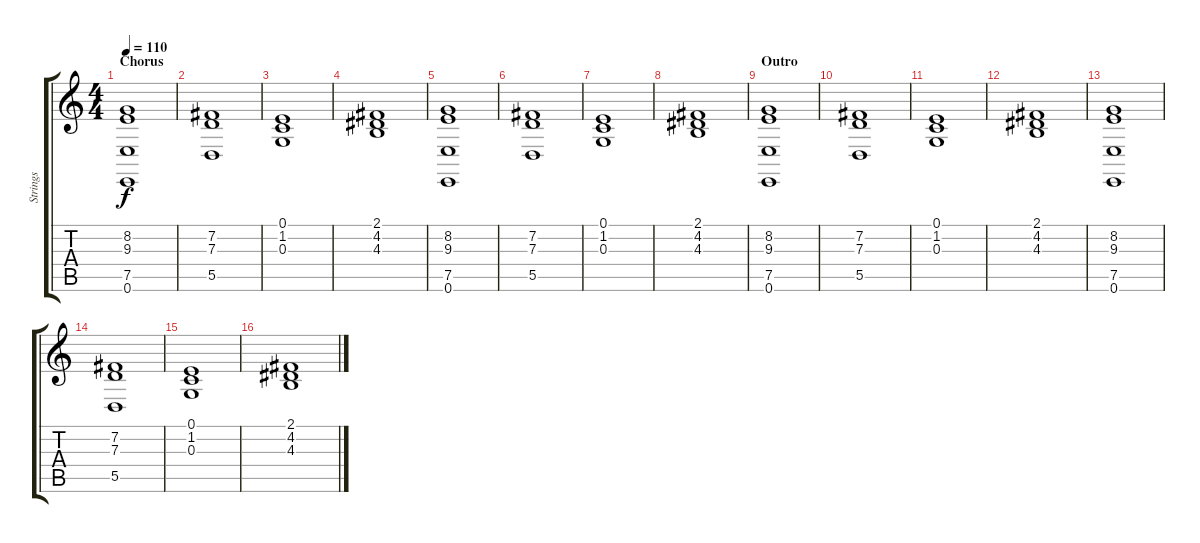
\track ("Strings" "Strings") {instrument synthstrings2}
\staff {score tabs}
\tuning (E4 B3 G3 D3 A2 E2) {hide}
\ts (4 4)
\section ("" "Chorus")
\tempo 110
\clef g2
\ks c
(8.2 9.3 7.5 0.6).1{dy f volume 8} |
(7.2 7.3 5.5).1 |
(0.1 1.2 0.3).1 |
(2.1 4.2 4.3).1 |
(8.2 9.3 7.5 0.6).1{volume 8} |
(7.2 7.3 5.5).1 |
(0.1 1.2 0.3).1 |
(2.1 4.2 4.3).1 |
\section ("" "Outro")
(8.2 9.3 7.5 0.6).1{volume 12} |
(7.2 7.3 5.5).1 |
(0.1 1.2 0.3).1 |
(2.1 4.2 4.3).1 |
(8.2 9.3 7.5 0.6).1 |
(7.2 7.3 5.5).1 |
(0.1 1.2 0.3).1 |
(2.1 4.2 4.3).1
